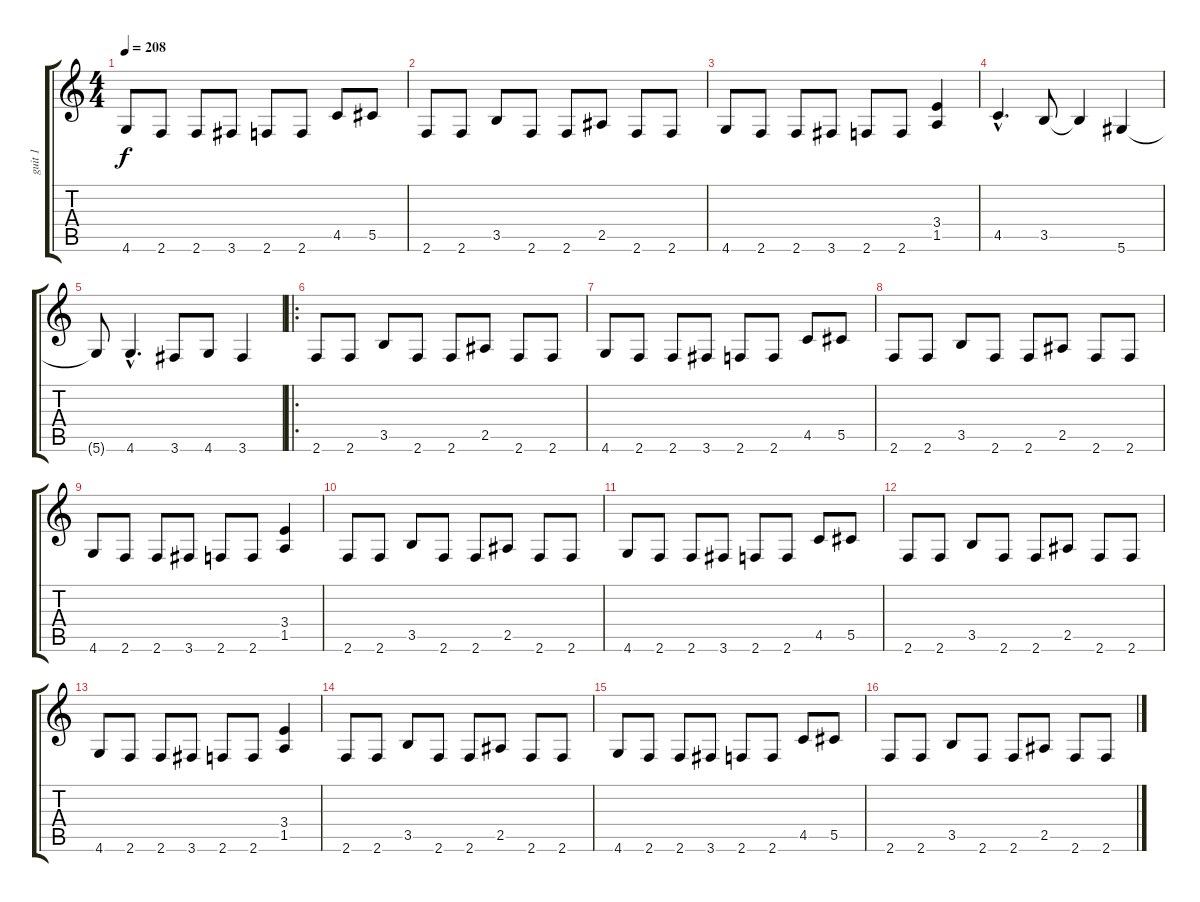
\track ("guit 1" "guit 1") {instrument distortionguitar}
\staff {score tabs}
\tuning (Eb4 Bb3 Gb3 Db3 Ab2 Eb2) {hide}
\ts (4 4)
\tempo 208
\clef g2
\ks c
4.6.8{dy f} 2.6.8 2.6.8 3.6.8 2.6.8 2.6.8 4.5.8 5.5.8 |
2.6.8 2.6.8 3.5.8 2.6.8 2.6.8 2.5.8 2.6.8 2.6.8 |
4.6.8 2.6.8 2.6.8 3.6.8 2.6.8 2.6.8 (3.4 1.5).4 |
4.5{hac}.4{d} 3.5.8 3.5{t}.4 5.6.4 |
5.6{t}.8 4.6{hac}.4{d} 3.6.8 4.6.8 3.6.4 |
\ro
2.6.8 2.6.8 3.5.8 2.6.8 2.6.8 2.5.8 2.6.8 2.6.8 |
4.6.8 2.6.8 2.6.8 3.6.8 2.6.8 2.6.8 4.5.8 5.5.8 |
2.6.8 2.6.8 3.5.8 2.6.8 2.6.8 2.5.8 2.6.8 2.6.8 |
4.6.8 2.6.8 2.6.8 3.6.8 2.6.8 2.6.8 (3.4 1.5).4 |
2.6.8 2.6.8 3.5.8 2.6.8 2.6.8 2.5.8 2.6.8 2.6.8 |
4.6.8 2.6.8 2.6.8 3.6.8 2.6.8 2.6.8 4.5.8 5.5.8 |
2.6.8 2.6.8 3.5.8 2.6.8 2.6.8 2.5.8 2.6.8 2.6.8 |
4.6.8 2.6.8 2.6.8 3.6.8 2.6.8 2.6.8 (3.4 1.5).4 |
2.6.8 2.6.8 3.5.8 2.6.8 2.6.8 2.5.8 2.6.8 2.6.8 |
4.6.8 2.6.8 2.6.8 3.6.8 2.6.8 2.6.8 4.5.8 5.5.8 |
2.6.8 2.6.8 3.5.8 2.6.8 2.6.8 2.5.8 2.6.8 2.6.8
